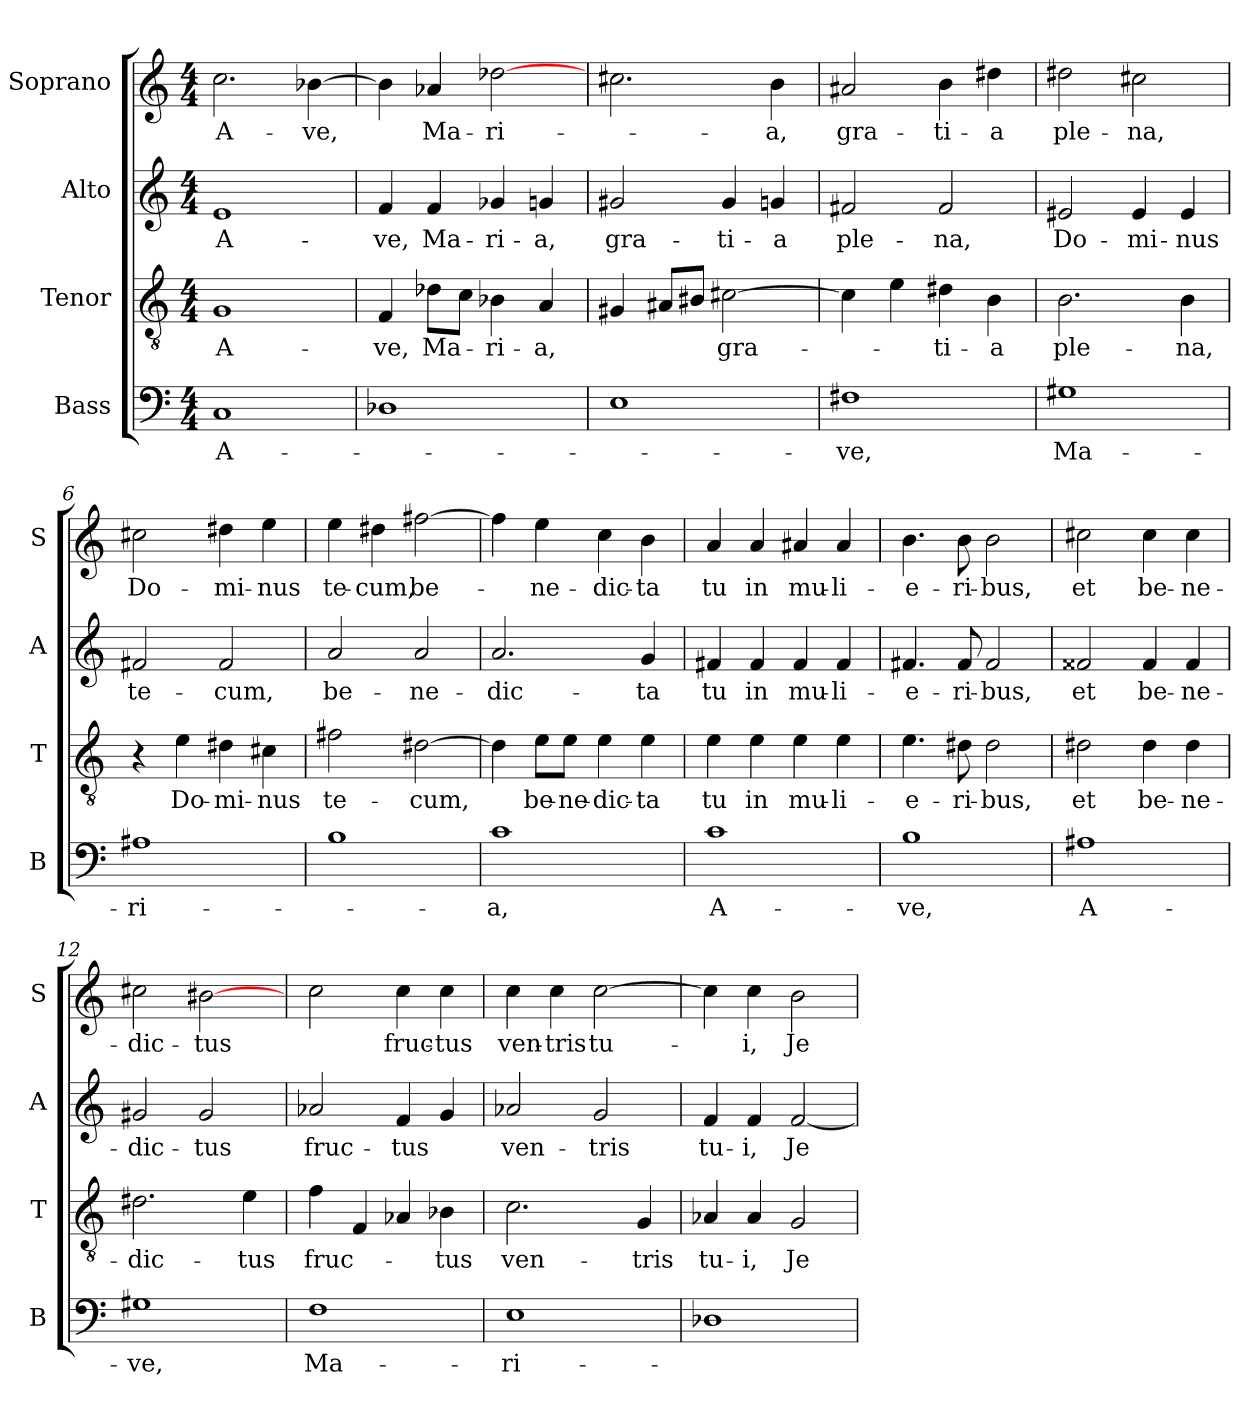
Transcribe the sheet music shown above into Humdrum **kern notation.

**kern	**text	**kern	**text	**kern	**text	**kern	**text
*part4	*part4	*part3	*part3	*part2	*part2	*part1	*part1
*staff4	*staff4	*staff3	*staff3	*staff2	*staff2	*staff1	*staff1
*I"Bass	*	*I"Tenor	*	*I"Alto	*	*I"Soprano	*
*I'B	*	*I'T	*	*I'A	*	*I'S	*
*clefF4	*	*clefGv2	*	*clefG2	*	*clefG2	*
*k[]	*	*k[]	*	*k[]	*	*k[]	*
*C:	*	*C:	*	*C:	*	*C:	*
*M4/4	*	*M4/4	*	*M4/4	*	*M4/4	*
=1	=1	=1	=1	=1	=1	=1	=1
!	!LO:LY:b	!	!LO:LY:b	!	!LO:LY:b	!	!LO:LY:b
1C	A-	1G	A-	1e	A-	2.cc\	A-
!	!	!	!	!	!	!	!LO:LY:b
.	.	.	.	.	.	[4b-X\	-ve,
=2	=2	=2	=2	=2	=2	=2	=2
!	!	!	!LO:LY:b	!	!LO:LY:b	!	!
1D-X	.	4F/	-ve,	4f/	-ve,	4b-\]	.
!	!	!	!LO:LY:b	!	!LO:LY:b	!	!LO:LY:b
.	.	8d-X\L	Ma-	4f/	Ma-	4a-X/	Ma-
.	.	8c\J	.	.	.	.	.
!	!	!	!LO:LY:b	!	!LO:LY:b	!	!LO:LY:b
.	.	4B-X\	-ri-	4g-X/	-ri-	[2dd-X\	-ri-
!	!	!	!LO:LY:b	!	!LO:LY:b	!	!
.	.	4A/	-a,	4gn/	-a,	.	.
=3	=3	=3	=3	=3	=3	=3	=3
!	!	!	!	!	!LO:LY:b	!	!
1E	.	4G#X/	.	2g#X/	gra-	2.cc#X\	.
.	.	8A#X/L	.	.	.	.	.
.	.	8B#X/J	.	.	.	.	.
!	!	!	!LO:LY:b	!	!LO:LY:b	!	!
.	.	[2c#X\	gra-	4g#/	-ti-	.	.
!	!	!	!	!	!LO:LY:b	!	!LO:LY:b
.	.	.	.	4gn/	-a	4b\	-a,
=4	=4	=4	=4	=4	=4	=4	=4
!	!LO:LY:b	!	!	!	!LO:LY:b	!	!LO:LY:b
1F#X	-ve,	4c#\]	.	2f#X/	ple-	2a#X/	gra-
.	.	4e\	.	.	.	.	.
!	!	!	!LO:LY:b	!	!LO:LY:b	!	!LO:LY:b
.	.	4d#X\	-ti-	2f#/	-na,	4b\	-ti-
!	!	!	!LO:LY:b	!	!	!	!LO:LY:b
.	.	4B\	-a	.	.	4dd#X\	-a
=5	=5	=5	=5	=5	=5	=5	=5
!	!LO:LY:b	!	!LO:LY:b	!	!LO:LY:b	!	!LO:LY:b
1G#X	Ma-	2.B\	ple-	2e#X/	Do-	2dd#X\	ple-
!	!	!	!	!	!LO:LY:b	!	!LO:LY:b
.	.	.	.	4e#/	-mi-	2cc#X\	-na,
!	!	!	!LO:LY:b	!	!LO:LY:b	!	!
.	.	4B\	-na,	4e#/	-nus	.	.
=6	=6	=6	=6	=6	=6	=6	=6
!	!LO:LY:b	!	!	!	!LO:LY:b	!	!LO:LY:b
1A#X	-ri-	4r	.	2f#X/	te-	2cc#X\	Do-
!	!	!	!LO:LY:b	!	!	!	!
.	.	4e\	Do-	.	.	.	.
!	!	!	!LO:LY:b	!	!LO:LY:b	!	!LO:LY:b
.	.	4d#X\	-mi-	2f#/	-cum,	4dd#X\	-mi-
!	!	!	!LO:LY:b	!	!	!	!LO:LY:b
.	.	4c#X\	-nus	.	.	4ee\	-nus
!!LO:LB:g=z
=7	=7	=7	=7	=7	=7	=7	=7
!	!	!	!LO:LY:b	!	!LO:LY:b	!	!LO:LY:b
1B	.	2f#X\	te-	2a/	be-	4ee\	te-
!	!	!	!	!	!	!	!LO:LY:b
.	.	.	.	.	.	4dd#X\	-cum,
!	!	!	!LO:LY:b	!	!LO:LY:b	!	!LO:LY:b
.	.	[2d#X\	-cum,	2a/	-ne-	[2ff#X\	be-
=8	=8	=8	=8	=8	=8	=8	=8
!	!LO:LY:b	!	!	!	!LO:LY:b	!	!
1c	-a,	4d#\]	.	2.a/	-dic-	4ff#\]	.
!	!	!	!LO:LY:b	!	!	!	!LO:LY:b
.	.	8e\L	be-	.	.	4ee\	-ne-
!	!	!	!LO:LY:b	!	!	!	!
.	.	8e\J	-ne-	.	.	.	.
!	!	!	!LO:LY:b	!	!	!	!LO:LY:b
.	.	4e\	-dic-	.	.	4cc\	-dic-
!	!	!	!LO:LY:b	!	!LO:LY:b	!	!LO:LY:b
.	.	4e\	-ta	4g/	-ta	4b\	-ta
=9	=9	=9	=9	=9	=9	=9	=9
!	!LO:LY:b	!	!LO:LY:b	!	!LO:LY:b	!	!LO:LY:b
1c	A-	4e\	tu	4f#X/	tu	4a/	tu
!	!	!	!LO:LY:b	!	!LO:LY:b	!	!LO:LY:b
.	.	4e\	in	4f#/	in	4a/	in
!	!	!	!LO:LY:b	!	!LO:LY:b	!	!LO:LY:b
.	.	4e\	mu-	4f#/	mu-	4a#X/	mu-
!	!	!	!LO:LY:b	!	!LO:LY:b	!	!LO:LY:b
.	.	4e\	-li-	4f#/	-li-	4a#/	-li-
=10	=10	=10	=10	=10	=10	=10	=10
!	!LO:LY:b	!	!LO:LY:b	!	!LO:LY:b	!	!LO:LY:b
1B	-ve,	4.e\	-e-	4.f#X/	-e-	4.b\	-e-
!	!	!	!LO:LY:b	!	!LO:LY:b	!	!LO:LY:b
.	.	8d#X\	-ri-	8f#/	-ri-	8b\	-ri-
!	!	!	!LO:LY:b	!	!LO:LY:b	!	!LO:LY:b
.	.	2d#\	-bus,	2f#/	-bus,	2b\	-bus,
=11	=11	=11	=11	=11	=11	=11	=11
!	!LO:LY:b	!	!LO:LY:b	!	!LO:LY:b	!	!LO:LY:b
1A#X	A-	2d#X\	et	2f##X/	et	2cc#X\	et
!	!	!	!LO:LY:b	!	!LO:LY:b	!	!LO:LY:b
.	.	4d#\	be-	4f##/	be-	4cc#\	be-
!	!	!	!LO:LY:b	!	!LO:LY:b	!	!LO:LY:b
.	.	4d#\	-ne-	4f##/	-ne-	4cc#\	-ne-
=12	=12	=12	=12	=12	=12	=12	=12
!	!LO:LY:b	!	!LO:LY:b	!	!LO:LY:b	!	!LO:LY:b
1G#X	-ve,	2.d#X\	-dic-	2g#X/	-dic-	2cc#X\	-dic-
!	!	!	!	!	!LO:LY:b	!	!LO:LY:b
.	.	.	.	2g#/	-tus	[2b#X\	-tus
!	!	!	!LO:LY:b	!	!	!	!
.	.	4e\	-tus	.	.	.	.
!!LO:LB:g=z
=13	=13	=13	=13	=13	=13	=13	=13
!	!LO:LY:b	!	!LO:LY:b	!	!LO:LY:b	!	!
1F	Ma-	4f\	fruc-	2a-X/	fruc-	2cc\	.
.	.	4F/	.	.	.	.	.
!	!	!	!	!	!LO:LY:b	!	!LO:LY:b
.	.	4A-X/	.	4f/	-tus	4cc\	fruc-
!	!	!	!LO:LY:b	!	!	!	!LO:LY:b
.	.	4B-X\	-tus	4g/	.	4cc\	-tus
=14	=14	=14	=14	=14	=14	=14	=14
!	!LO:LY:b	!	!LO:LY:b	!	!LO:LY:b	!	!LO:LY:b
1E	-ri-	2.c\	ven-	2a-X/	ven-	4cc\	ven-
!	!	!	!	!	!	!	!LO:LY:b
.	.	.	.	.	.	4cc\	-tris
!	!	!	!	!	!LO:LY:b	!	!LO:LY:b
.	.	.	.	2g/	-tris	[2cc\	tu-
!	!	!	!LO:LY:b	!	!	!	!
.	.	4G/	-tris	.	.	.	.
=15	=15	=15	=15	=15	=15	=15	=15
!	!	!	!LO:LY:b	!	!LO:LY:b	!	!
1D-X	.	4A-X/	tu-	4f/	tu-	4cc\]	.
!	!	!	!LO:LY:b	!	!LO:LY:b	!	!LO:LY:b
.	.	4A-/	-i,	4f/	-i,	4cc\	-i,
!	!	!	!LO:LY:b	!	!LO:LY:b	!	!LO:LY:b
.	.	2G/	Je-	[2f/	Je-	2b\	Je-
=	=	=	=	=	=	=	=
*-	*-	*-	*-	*-	*-	*-	*-
